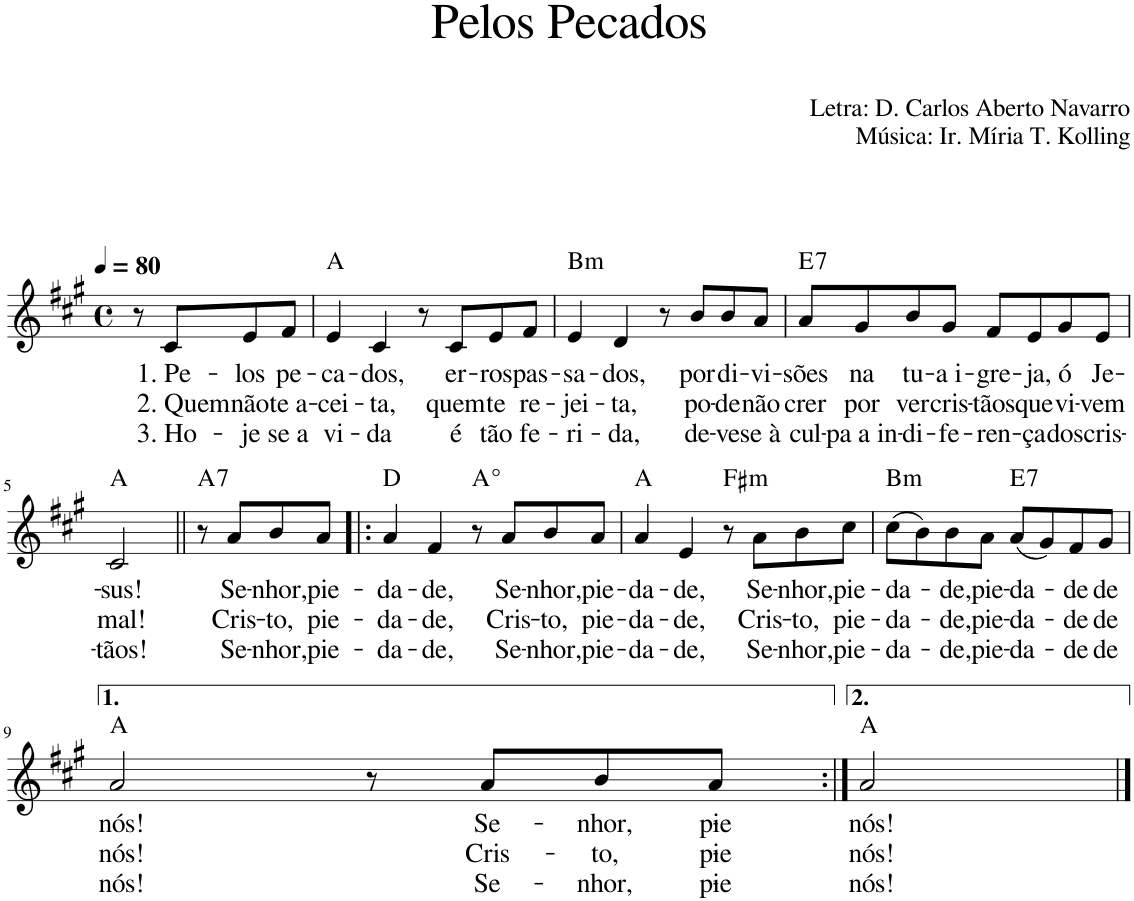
**kern	**text	**text	**text	**harte
*part1	*part1	*part1	*part1	*part1
*staff1	*staff1	*staff1	*staff1	*
*I"Voz	*	*	*	*
*I'Vo.	*	*	*	*
*clefG2	*	*	*	*
*k[f#c#g#]	*	*	*	*
*M4/4	*	*	*	*
*met(c)	*	*	*	*
*MM80	*	*	*	*
=1	=1	=1	=1	=1
8r	.	.	.	.
!	!LO:LY:b	!LO:LY:b	!LO:LY:b	!
8c#/L	1. Pe-	2. Quem	3. Ho-	.
!	!LO:LY:b	!LO:LY:b	!LO:LY:b	!
8e/	-los	não	-je	.
!	!LO:LY:b	!LO:LY:b	!LO:LY:b	!
8f#/J	pe-	te a-	se a	.
=2	=2	=2	=2	=2
!	!LO:LY:b	!LO:LY:b	!LO:LY:b	!
4e/	-ca-	-cei-	vi-	A:maj
!	!LO:LY:b	!LO:LY:b	!LO:LY:b	!
4c#/	-dos,	-ta,	-da	.
8r	.	.	.	.
!	!LO:LY:b	!LO:LY:b	!LO:LY:b	!
8c#/L	er-	quem	é	.
!	!LO:LY:b	!LO:LY:b	!LO:LY:b	!
8e/	-ros	te	tão	.
!	!LO:LY:b	!LO:LY:b	!LO:LY:b	!
8f#/J	pas-	re-	fe-	.
=3	=3	=3	=3	=3
!	!LO:LY:b	!LO:LY:b	!LO:LY:b	!LO:H:kt=m
4e/	-sa-	-jei-	-ri-	B:min
!	!LO:LY:b	!LO:LY:b	!LO:LY:b	!
4d/	-dos,	-ta,	-da,	.
8r	.	.	.	.
!	!LO:LY:b	!LO:LY:b	!LO:LY:b	!
8b/L	por	po-	de-	.
!	!LO:LY:b	!LO:LY:b	!LO:LY:b	!
8b/	di-	-de	-ve	.
!	!LO:LY:b	!LO:LY:b	!LO:LY:b	!
8a/J	-vi-	não	se à	.
=4	=4	=4	=4	=4
!	!LO:LY:b	!LO:LY:b	!LO:LY:b	!LO:H:kt=7
8a/L	-sões	crer	cul-	E:7
!	!LO:LY:b	!LO:LY:b	!LO:LY:b	!
8g#/	na	por	-pa a in-	.
!	!LO:LY:b	!LO:LY:b	!LO:LY:b	!
8b/	tu-	ver	-di-	.
!	!LO:LY:b	!LO:LY:b	!LO:LY:b	!
8g#/J	-a i-	cris-	-fe-	.
!	!LO:LY:b	!LO:LY:b	!LO:LY:b	!
8f#/L	-gre-	-tãos	-ren-	.
!	!LO:LY:b	!LO:LY:b	!LO:LY:b	!
8e/	-ja,	que	-ça	.
!	!LO:LY:b	!LO:LY:b	!LO:LY:b	!
8g#/	ó	vi-	dos	.
!	!LO:LY:b	!LO:LY:b	!LO:LY:b	!
8e/J	Je-	-vem	cris-	.
!!LO:LB:g=z
=5	=5	=5	=5	=5
!	!LO:LY:b	!LO:LY:b	!LO:LY:b	!
2c#/	-sus!	mal!	-tãos!	A:maj
!	!	!	!	!LO:H:kt=7
8r	.	.	.	A:7
!	!LO:LY:b	!LO:LY:b	!LO:LY:b	!
8a/L	Se-	Cris-	Se-	.
!	!LO:LY:b	!LO:LY:b	!LO:LY:b	!
8b/	-nhor,	-to,	-nhor,	.
!	!LO:LY:b	!LO:LY:b	!LO:LY:b	!
8a/J	pie-	pie-	pie-	.
=6!|:	=6!|:	=6!|:	=6!|:	=6!|:
!	!LO:LY:b	!LO:LY:b	!LO:LY:b	!
4a/	-da-	-da-	-da-	D:maj
!	!LO:LY:b	!LO:LY:b	!LO:LY:b	!
4f#/	-de,	-de,	-de,	.
!	!	!	!	!LO:H:kt=°
8r	.	.	.	.
!	!LO:LY:b	!LO:LY:b	!LO:LY:b	!
8a/L	Se-	Cris-	Se-	.
!	!LO:LY:b	!LO:LY:b	!LO:LY:b	!
8b/	-nhor,	-to,	-nhor,	.
!	!LO:LY:b	!LO:LY:b	!LO:LY:b	!
8a/J	pie-	pie-	pie-	.
=7	=7	=7	=7	=7
!	!LO:LY:b	!LO:LY:b	!LO:LY:b	!
4a/	-da-	-da-	-da-	A:maj
!	!LO:LY:b	!LO:LY:b	!LO:LY:b	!
4e/	-de,	-de,	-de,	.
!	!	!	!	!LO:H:kt=m
8r	.	.	.	F#:min
!	!LO:LY:b	!LO:LY:b	!LO:LY:b	!
8a\L	Se-	Cris-	Se-	.
!	!LO:LY:b	!LO:LY:b	!LO:LY:b	!
8b\	-nhor,	-to,	-nhor,	.
!	!LO:LY:b	!LO:LY:b	!LO:LY:b	!
8cc#\J	pie-	pie-	pie-	.
=8	=8	=8	=8	=8
!	!LO:LY:b	!LO:LY:b	!LO:LY:b	!LO:H:kt=m
(8cc#\L	-da-	-da-	-da-	B:min
8b\)	.	.	.	.
!	!LO:LY:b	!LO:LY:b	!LO:LY:b	!
8b\	-de,	-de,	-de,	.
!	!LO:LY:b	!LO:LY:b	!LO:LY:b	!
8a\J	pie-	pie-	pie-	.
!	!LO:LY:b	!LO:LY:b	!LO:LY:b	!LO:H:kt=7
(8a/L	-da-	-da-	-da-	E:7
8g#/)	.	.	.	.
!	!LO:LY:b	!LO:LY:b	!LO:LY:b	!
8f#/	-de	-de	-de	.
!	!LO:LY:b	!LO:LY:b	!LO:LY:b	!
8g#/J	de	de	de	.
!!LO:LB:g=z
=9	=9	=9	=9	=9
!	!LO:LY:b	!LO:LY:b	!LO:LY:b	!
2a/	nós!	nós!	nós!	A:maj
8r	.	.	.	.
!	!LO:LY:b	!LO:LY:b	!LO:LY:b	!
8a/L	Se-	Cris-	Se-	.
!	!LO:LY:b	!LO:LY:b	!LO:LY:b	!
8b/	-nhor,	-to,	-nhor,	.
!	!LO:LY:b	!LO:LY:b	!LO:LY:b	!
8a/J	pie-	pie-	pie-	.
=10:|!	=10:|!	=10:|!	=10:|!	=10:|!
!	!LO:LY:b	!LO:LY:b	!LO:LY:b	!
2a/	-nós!	-nós!	-nós!	A:maj
==	==	==	==	==
*-	*-	*-	*-	*-
